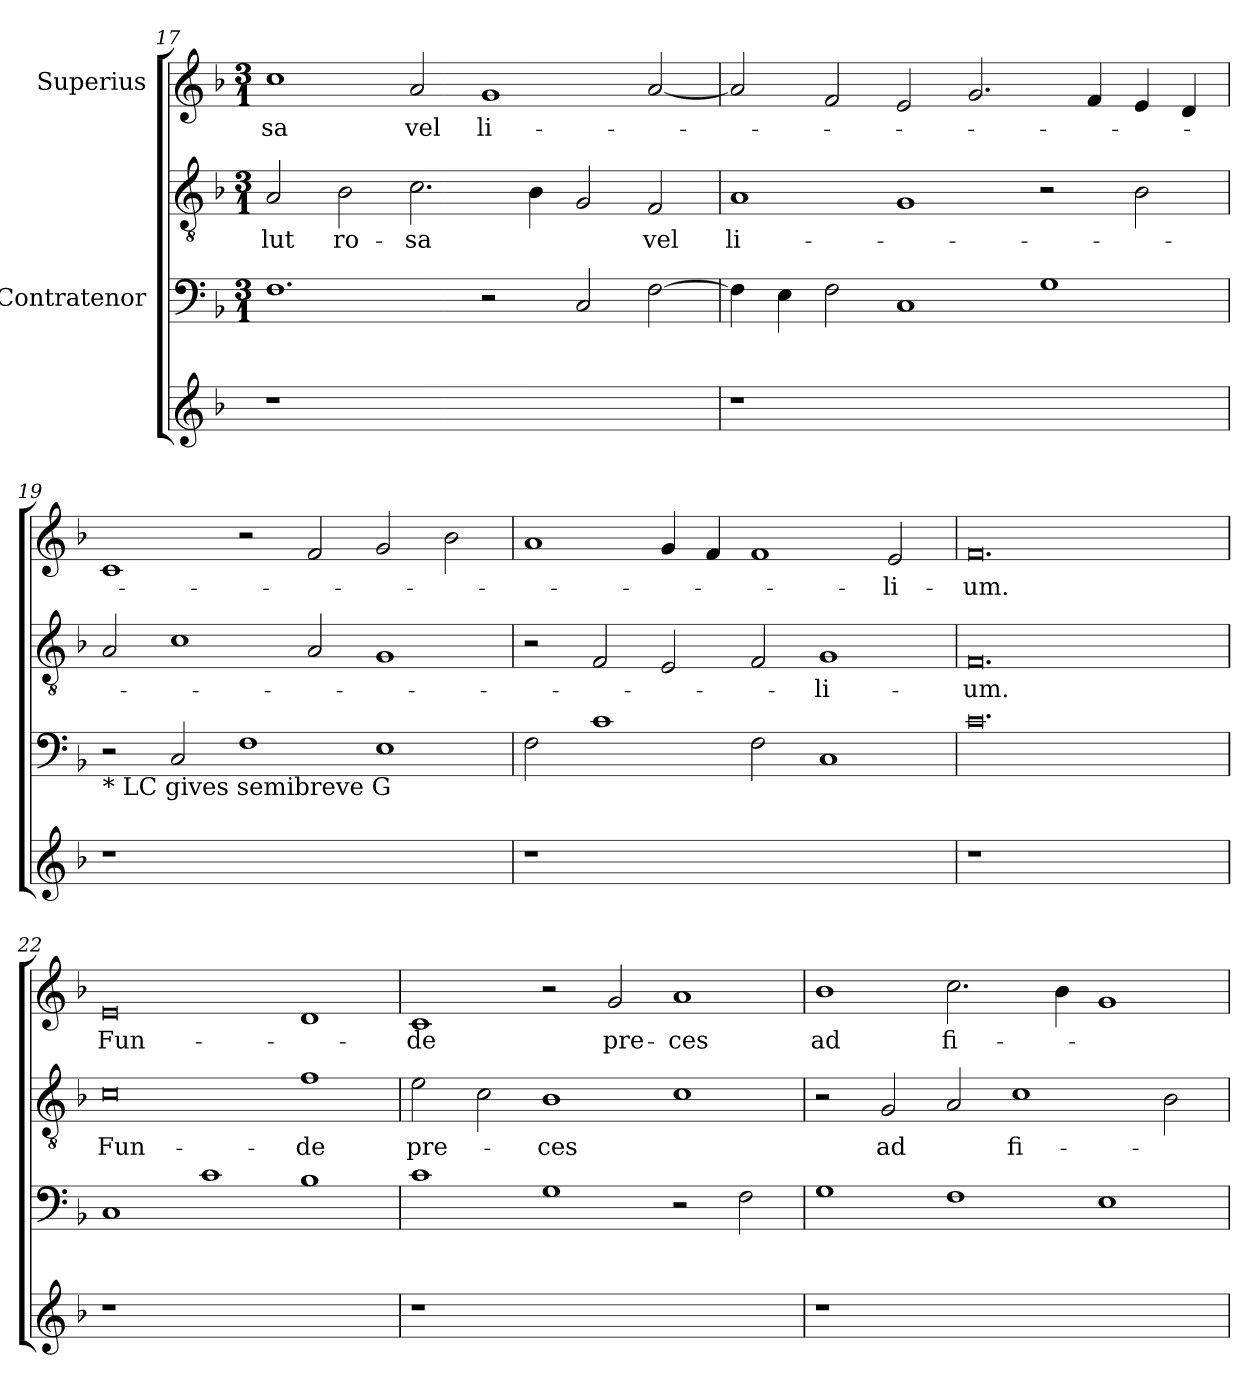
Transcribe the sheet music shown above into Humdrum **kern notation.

**kern	**kern	**kern	**text	**kern	**text
*part4	*part3	*part2	*part2	*part1	*part1
*staff4	*staff3	*staff2	*staff2	*staff1	*staff1
*	*I"Contratenor	*	*	*I"Superius	*
*clefG2	*clefF4	*clefGv2	*	*clefG2	*
*k[b-]	*k[b-]	*k[b-]	*	*k[b-]	*
*F:	*F:	*F:	*	*F:	*
*	*M3/1	*M3/1	*	*M3/1	*
=17	=17	=17	=17	=17	=17
!	!	!	!LO:LY:b	!	!LO:LY:b
1r	1.F	2A/	-lut	1cc	-sa
!	!	!	!LO:LY:b	!	!
.	.	2B-\	ro-	.	.
!	!	!	!LO:LY:b	!	!LO:LY:b
0ryy	.	2.c\	-sa	2a/	vel
!	!	!	!	!	!LO:LY:b:rj
.	2r	.	.	1g	li-
.	.	4B-\	.	.	.
.	2C/	2G/	.	.	.
!	!	!	!LO:LY:b	!	!
.	[>2F\	2F/	vel	[<2a/	.
=18	=18	=18	=18	=18	=18
!	!	!	!LO:LY:b:rj	!	!
1r	4F\]	1A	li-	2a/]	.
.	4E\	.	.	.	.
.	2F\	.	.	2f/	.
0ryy	1C	1G	.	2e/	.
.	.	.	.	2.g/	.
.	1G	2r	.	.	.
.	.	.	.	4f/	.
.	.	2B-\	.	4e/	.
.	.	.	.	4d/	.
!!LO:LB:g=z
=19	=19	=19	=19	=19	=19
!	!LO:TX:b:t=* LC gives semibreve G	!	!	!	!
1r	2r	2A/	.	1c	.
.	2C/	1c	.	.	.
0ryy	1F	.	.	2r	.
.	.	2A/	.	2f/	.
.	1E	1G	.	2g/	.
.	.	.	.	2b-\	.
=20	=20	=20	=20	=20	=20
1r	2F\	2r	.	1a	.
.	1c	2F/	.	.	.
0ryy	.	2E/	.	4g/	.
.	.	.	.	4f/	.
.	2F\	2F/	.	1f	.
!	!	!	!LO:LY:b	!	!
.	1C	1G	-li-	.	.
!	!	!	!	!	!LO:LY:b
.	.	.	.	2e/	-li-
=21	=21	=21	=21	=21	=21
!	!	!	!LO:LY:b	!	!LO:LY:b
1r	0.c	0.F	-um.	0.f	-um.
0ryy	.	.	.	.	.
!!LO:PB:g=z
=22	=22	=22	=22	=22	=22
!	!	!	!LO:LY:b	!	!LO:LY:b
1r	1C	0c	Fun-	0e	Fun-
0ryy	1c	.	.	.	.
!	!	!	!LO:LY:b	!	!
.	1B-	1f	-de	1d	.
=23	=23	=23	=23	=23	=23
!	!	!	!LO:LY:b	!	!LO:LY:b
1r	1c	2e\	pre-	1c	-de
.	.	2c\	.	.	.
!	!	!	!LO:LY:b	!	!
0ryy	1G	1B-	-ces	2r	.
!	!	!	!	!	!LO:LY:b
.	.	.	.	2g/	pre-
!	!	!	!	!	!LO:LY:b
.	2r	1c	.	1a	-ces
.	2F\	.	.	.	.
=24	=24	=24	=24	=24	=24
!	!	!	!	!	!LO:LY:b
1r	1G	2r	.	1b-	ad
!	!	!	!LO:LY:b	!	!
.	.	2G/	ad	.	.
!	!	!	!	!	!LO:LY:b
0ryy	1F	2A/	.	2.cc\	fi-
!	!	!	!LO:LY:b	!	!
.	.	1c	fi-	.	.
.	.	.	.	4b-\	.
.	1E	.	.	1g	.
.	.	2B-\	.	.	.
=	=	=	=	=	=
*-	*-	*-	*-	*-	*-
